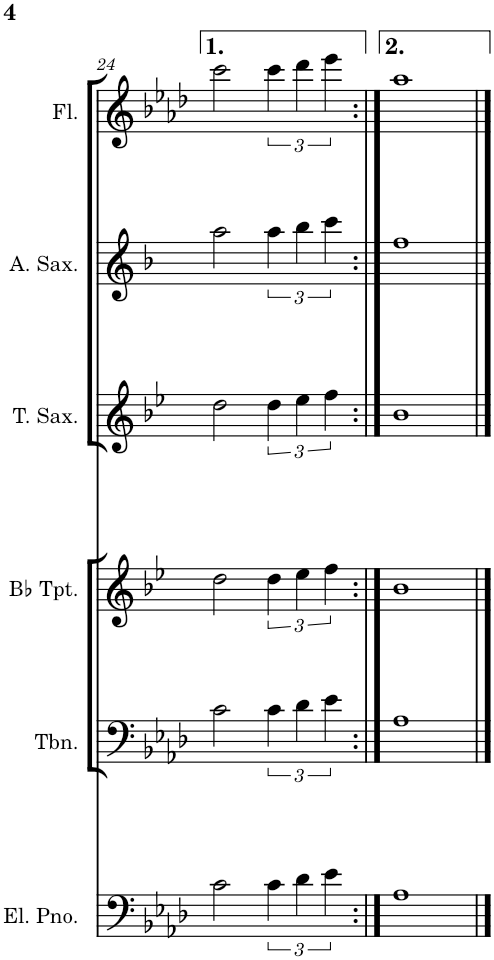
**kern	**kern	**kern	**kern	**kern	**kern
*part6	*part5	*part4	*part3	*part2	*part1
*staff6	*staff5	*staff4	*staff3	*staff2	*staff1
*I"Electric Piano	*I"Trombone	*I"Bb Trumpet	*I"Tenor Saxophone	*I"Alto Saxophone	*I"Flute
*I'El. Pno.	*I'Tbn.	*I'Bb Tpt.	*I'T. Sax.	*I'A. Sax.	*I'Fl.
!!LO:PB:g=z
*clefF4	*clefF4	*clefG2	*clefG2	*clefG2	*clefG2
*	*	*Trd1c2	*Trd8c14	*Trd5c9	*
*k[b-e-a-d-]	*k[b-e-a-d-]	*k[b-e-]	*k[b-e-]	*k[b-]	*k[b-e-a-d-]
*M4/4	*M4/4	*M4/4	*M4/4	*M4/4	*M4/4
=24	=24	=24	=24	=24	=24
2c\	2c\	2dd\	2dd\	2aa\	2ccc\
6c\	6c\	6dd\	6dd\	6aa\	6ccc\
6d-\	6d-\	6ee-\	6ee-\	6bb-\	6ddd-\
6e-\	6e-\	6ff\	6ff\	6ccc\	6eee-\
=25:|!	=25:|!	=25:|!	=25:|!	=25:|!	=25:|!
1A-	1A-	1b-	1b-	1ff	1aa-
==	==	==	==	==	==
*-	*-	*-	*-	*-	*-
